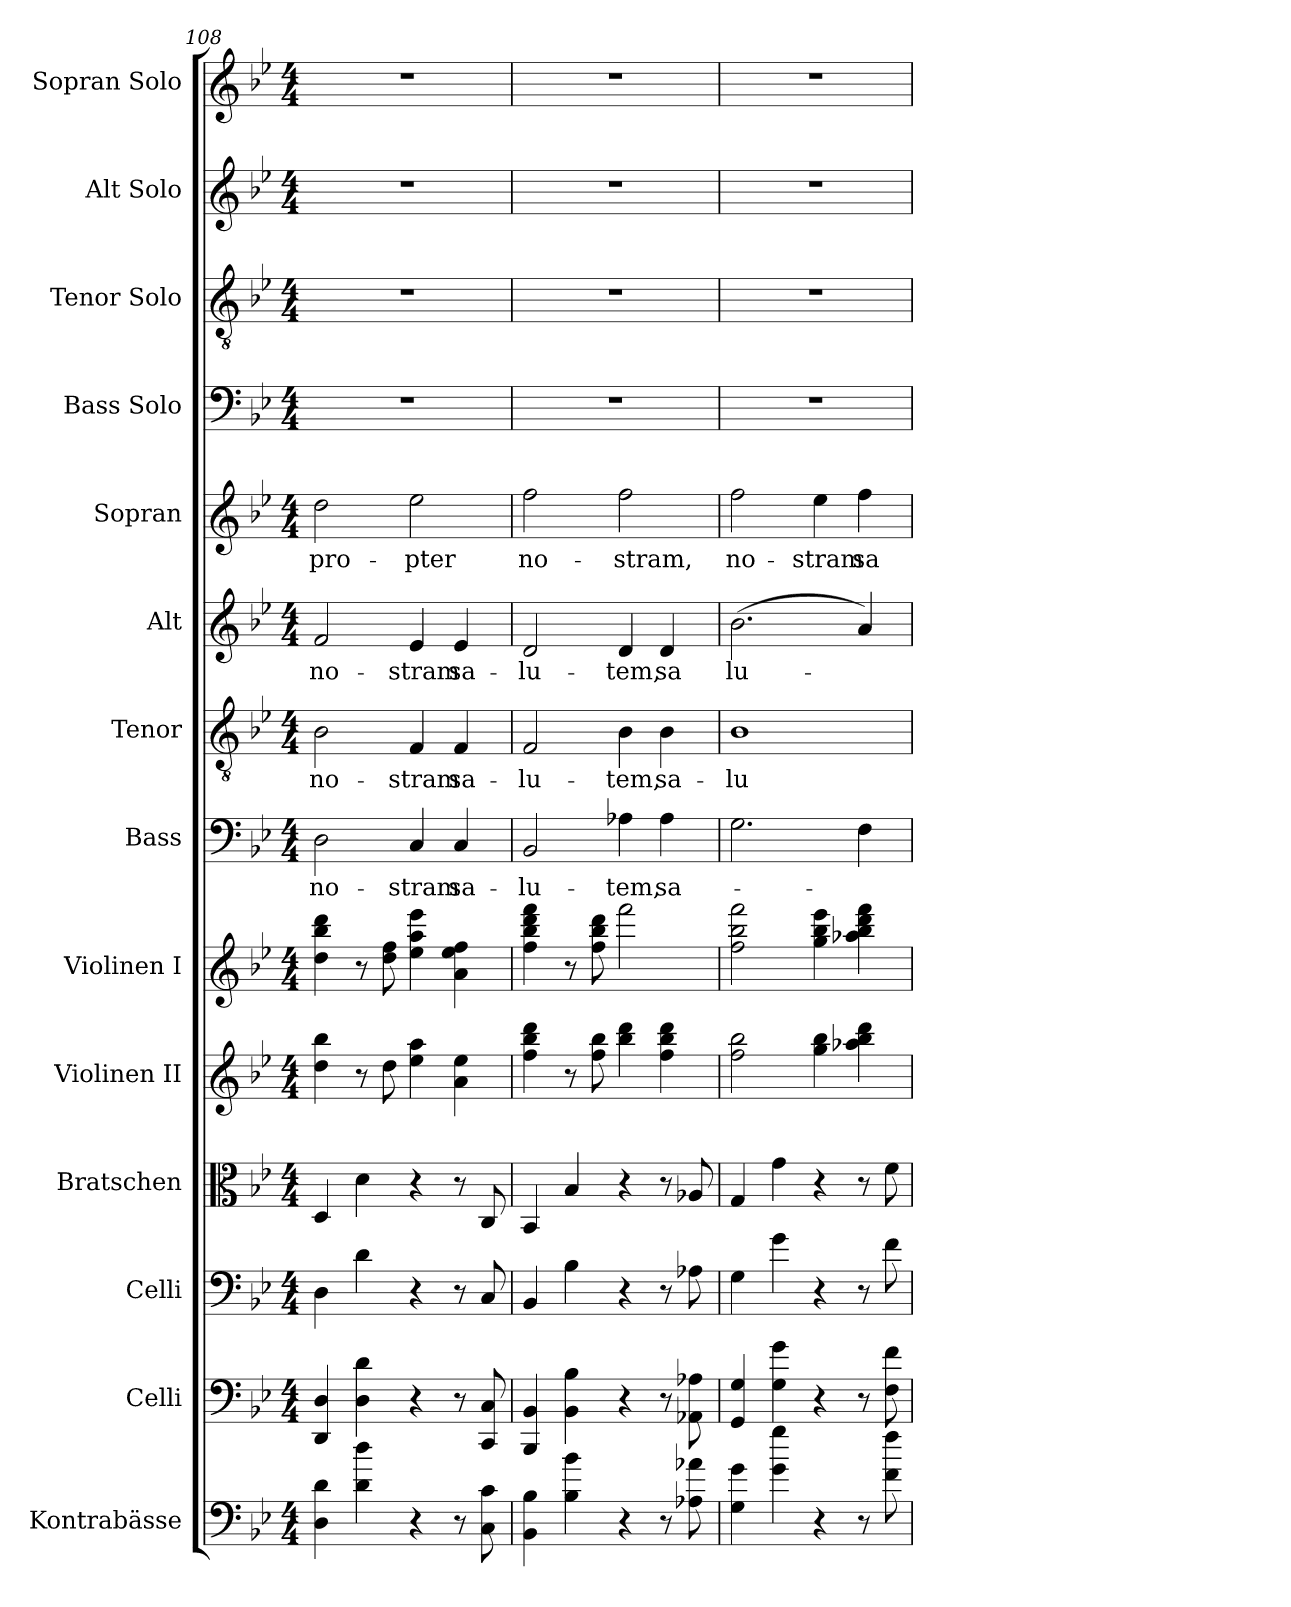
**kern	**kern	**kern	**kern	**kern	**kern	**kern	**text	**kern	**text	**kern	**text	**kern	**text	**kern	**kern	**kern	**kern
*part14	*part13	*part12	*part11	*part10	*part9	*part8	*part8	*part7	*part7	*part6	*part6	*part5	*part5	*part4	*part3	*part2	*part1
*staff14	*staff13	*staff12	*staff11	*staff10	*staff9	*staff8	*staff8	*staff7	*staff7	*staff6	*staff6	*staff5	*staff5	*staff4	*staff3	*staff2	*staff1
*I"Kontrabässe	*I"Celli	*I"Celli	*I"Bratschen	*I"Violinen II	*I"Violinen I	*I"Bass	*	*I"Tenor	*	*I"Alt	*	*I"Sopran	*	*I"Bass Solo	*I"Tenor Solo	*I"Alt Solo	*I"Sopran Solo
*	*I'Cl.	*	*	*	*I'Vl.	*I'B.	*	*I'T.	*	*I'A.	*	*I'S.	*	*I'B.S.	*I'T.S.	*I'A.S.	*I'S.S.
*clefF4	*clefF4	*clefF4	*clefC3	*clefG2	*clefG2	*clefF4	*	*clefGv2	*	*clefG2	*	*clefG2	*	*clefF4	*clefGv2	*clefG2	*clefG2
*ITrd7c12	*	*	*	*	*	*	*	*	*	*	*	*	*	*	*	*	*
*k[b-e-]	*k[b-e-]	*k[b-e-]	*k[b-e-]	*k[b-e-]	*k[b-e-]	*k[b-e-]	*	*k[b-e-]	*	*k[b-e-]	*	*k[b-e-]	*	*k[b-e-]	*k[b-e-]	*k[b-e-]	*k[b-e-]
*B-:	*B-:	*B-:	*B-:	*B-:	*B-:	*B-:	*	*B-:	*	*B-:	*	*B-:	*	*B-:	*B-:	*B-:	*B-:
*M4/4	*M4/4	*M4/4	*M4/4	*M4/4	*M4/4	*M4/4	*	*M4/4	*	*M4/4	*	*M4/4	*	*M4/4	*M4/4	*M4/4	*M4/4
=108	=108	=108	=108	=108	=108	=108	=108	=108	=108	=108	=108	=108	=108	=108	=108	=108	=108
!	!	!	!	!	!	!	!LO:LY:b	!	!LO:LY:b	!	!LO:LY:b	!	!LO:LY:b	!	!	!	!
4DD\ 4D\	4DD/ 4D/	4D\	4D/	4dd\ 4bb-\	4dd\ 4bb-\ 4ddd\	2D\	-no-	2B-\	-no-	2f/	-no-	2dd\	-pro-	1r	1r	1r	1r
4D\ 4d\	4D\ 4d\	4d\	4d\	8r	8r	.	.	.	.	.	.	.	.	.	.	.	.
.	.	.	.	8dd\	8dd\ 8ff\	.	.	.	.	.	.	.	.	.	.	.	.
!	!	!	!	!	!	!	!LO:LY:b	!	!LO:LY:b	!	!LO:LY:b	!	!LO:LY:b	!	!	!	!
4r	4r	4r	4r	4ee-\ 4aa\	4ee-\ 4aa\ 4eee-\	4C/	stram	4F/	stram	4e-/	stram	2ee-\	pter	.	.	.	.
!	!	!	!	!	!	!	!LO:LY:b	!	!LO:LY:b	!	!LO:LY:b	!	!	!	!	!	!
8r	8r	8r	8r	4a\ 4ee-\	4a\ 4ee-\ 4ff\	4C/	-sa-	4F/	-sa-	4e-/	-sa-	.	.	.	.	.	.
8CC\ 8C\	8CC/ 8C/	8C/	8C/	.	.	.	.	.	.	.	.	.	.	.	.	.	.
=109	=109	=109	=109	=109	=109	=109	=109	=109	=109	=109	=109	=109	=109	=109	=109	=109	=109
!	!	!	!	!	!	!	!LO:LY:b	!	!LO:LY:b	!	!LO:LY:b	!	!LO:LY:b	!	!	!	!
4BBB-\ 4BB-\	4BBB-/ 4BB-/	4BB-/	4BB-/	4ff\ 4bb-\ 4ddd\	4ff\ 4bb-\ 4ddd\ 4fff\	2BB-/	-lu-	2F/	-lu-	2d/	-lu-	2ff\	-no-	1r	1r	1r	1r
4BB-\ 4B-\	4BB-\ 4B-\	4B-\	4B-/	8r	8r	.	.	.	.	.	.	.	.	.	.	.	.
.	.	.	.	8ff\ 8bb-\	8ff\ 8bb-\ 8ddd\	.	.	.	.	.	.	.	.	.	.	.	.
!	!	!	!	!	!	!	!LO:LY:b	!	!LO:LY:b	!	!LO:LY:b	!	!LO:LY:b	!	!	!	!
4r	4r	4r	4r	4bb-\ 4ddd\	2fff\	4A-X\	tem,	4B-\	tem,	4d/	tem,	2ff\	stram,	.	.	.	.
!	!	!	!	!	!	!	!LO:LY:b	!	!LO:LY:b	!	!LO:LY:b	!	!	!	!	!	!
8r	8r	8r	8r	4ff\ 4bb-\ 4ddd\	.	4A-\	-sa-	4B-\	-sa-	4d/	sa	.	.	.	.	.	.
8AA-X\ 8A-X\	8AA-X\ 8A-X\	8A-X\	8A-X/	.	.	.	.	.	.	.	.	.	.	.	.	.	.
=110	=110	=110	=110	=110	=110	=110	=110	=110	=110	=110	=110	=110	=110	=110	=110	=110	=110
!	!	!	!	!	!	!	!	!	!LO:LY:b	!	!LO:LY:b	!	!LO:LY:b	!	!	!	!
4GG\ 4G\	4GG/ 4G/	4G\	4G/	2ff\ 2bb-\	2ff\ 2bb-\ 2fff\	2.G\	.	1B-	-lu-	(>2.b-\	-lu-	2ff\	-no-	1r	1r	1r	1r
4G\ 4g\	4G\ 4g\	4g\	4g\	.	.	.	.	.	.	.	.	.	.	.	.	.	.
!	!	!	!	!	!	!	!	!	!	!	!	!	!LO:LY:b	!	!	!	!
4r	4r	4r	4r	4gg\ 4bb-\	4gg\ 4bb-\ 4eee-\	.	.	.	.	.	.	4ee-\	stram	.	.	.	.
!	!	!	!	!	!	!	!	!	!	!	!	!	!LO:LY:b	!	!	!	!
8r	8r	8r	8r	4aa-X\ 4bb-\ 4ddd\	4aa-X\ 4bb-\ 4ddd\ 4fff\	4F\	.	.	.	4a/)	.	4ff\	-sa-	.	.	.	.
8F\ 8f\	8F\ 8f\	8f\	8f\	.	.	.	.	.	.	.	.	.	.	.	.	.	.
=	=	=	=	=	=	=	=	=	=	=	=	=	=	=	=	=	=
*-	*-	*-	*-	*-	*-	*-	*-	*-	*-	*-	*-	*-	*-	*-	*-	*-	*-
